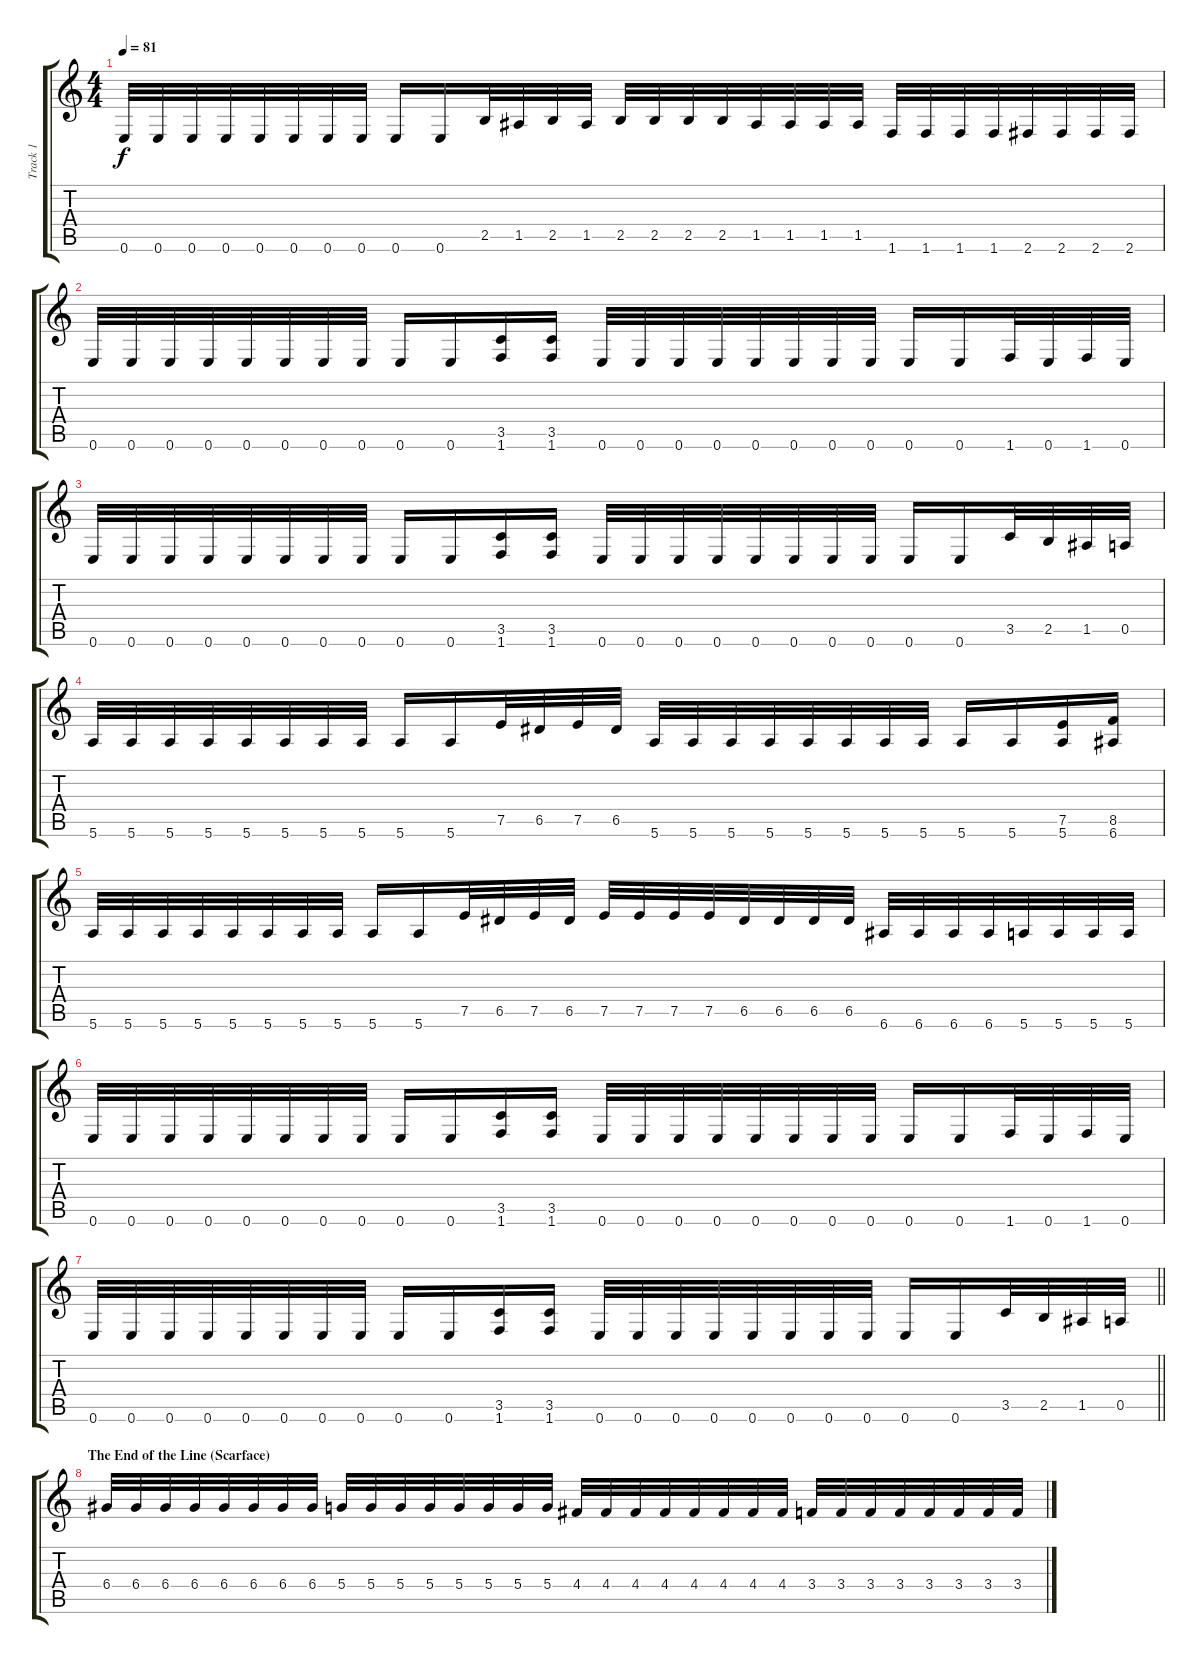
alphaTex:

\track ("Track 1" "Track 1") {instrument acousticguitarsteel}
\staff {score tabs}
\tuning (E4 B3 G3 D3 A2 E2) {hide}
\ts (4 4)
\tempo 81
\clef g2
\ks c
0.6.32{dy f} 0.6.32 0.6.32 0.6.32 0.6.32 0.6.32 0.6.32 0.6.32 0.6.16 0.6.16 2.5.32 1.5.32 2.5.32 1.5.32 2.5.32 2.5.32 2.5.32 2.5.32 1.5.32 1.5.32 1.5.32 1.5.32 1.6.32 1.6.32 1.6.32 1.6.32 2.6.32 2.6.32 2.6.32 2.6.32 |
0.6.32 0.6.32 0.6.32 0.6.32 0.6.32 0.6.32 0.6.32 0.6.32 0.6.16 0.6.16 (3.5 1.6).16 (3.5 1.6).16 0.6.32 0.6.32 0.6.32 0.6.32 0.6.32 0.6.32 0.6.32 0.6.32 0.6.16 0.6.16 1.6.32 0.6.32 1.6.32 0.6.32 |
0.6.32 0.6.32 0.6.32 0.6.32 0.6.32 0.6.32 0.6.32 0.6.32 0.6.16 0.6.16 (3.5 1.6).16 (3.5 1.6).16 0.6.32 0.6.32 0.6.32 0.6.32 0.6.32 0.6.32 0.6.32 0.6.32 0.6.16 0.6.16 3.5.32 2.5.32 1.5.32 0.5.32 |
5.6.32 5.6.32 5.6.32 5.6.32 5.6.32 5.6.32 5.6.32 5.6.32 5.6.16 5.6.16 7.5.32 6.5.32 7.5.32 6.5.32 5.6.32 5.6.32 5.6.32 5.6.32 5.6.32 5.6.32 5.6.32 5.6.32 5.6.16 5.6.16 (7.5 5.6).16 (8.5 6.6).16 |
5.6.32 5.6.32 5.6.32 5.6.32 5.6.32 5.6.32 5.6.32 5.6.32 5.6.16 5.6.16 7.5.32 6.5.32 7.5.32 6.5.32 7.5.32 7.5.32 7.5.32 7.5.32 6.5.32 6.5.32 6.5.32 6.5.32 6.6.32 6.6.32 6.6.32 6.6.32 5.6.32 5.6.32 5.6.32 5.6.32 |
0.6.32 0.6.32 0.6.32 0.6.32 0.6.32 0.6.32 0.6.32 0.6.32 0.6.16 0.6.16 (3.5 1.6).16 (3.5 1.6).16 0.6.32 0.6.32 0.6.32 0.6.32 0.6.32 0.6.32 0.6.32 0.6.32 0.6.16 0.6.16 1.6.32 0.6.32 1.6.32 0.6.32 |
\barLineRight lightlight
0.6.32 0.6.32 0.6.32 0.6.32 0.6.32 0.6.32 0.6.32 0.6.32 0.6.16 0.6.16 (3.5 1.6).16 (3.5 1.6).16 0.6.32 0.6.32 0.6.32 0.6.32 0.6.32 0.6.32 0.6.32 0.6.32 0.6.16 0.6.16 3.5.32 2.5.32 1.5.32 0.5.32 |
\section ("" "The End of the Line (Scarface)")
6.4.32 6.4.32 6.4.32 6.4.32 6.4.32 6.4.32 6.4.32 6.4.32 5.4.32 5.4.32 5.4.32 5.4.32 5.4.32 5.4.32 5.4.32 5.4.32 4.4.32 4.4.32 4.4.32 4.4.32 4.4.32 4.4.32 4.4.32 4.4.32 3.4.32 3.4.32 3.4.32 3.4.32 3.4.32 3.4.32 3.4.32 3.4.32
